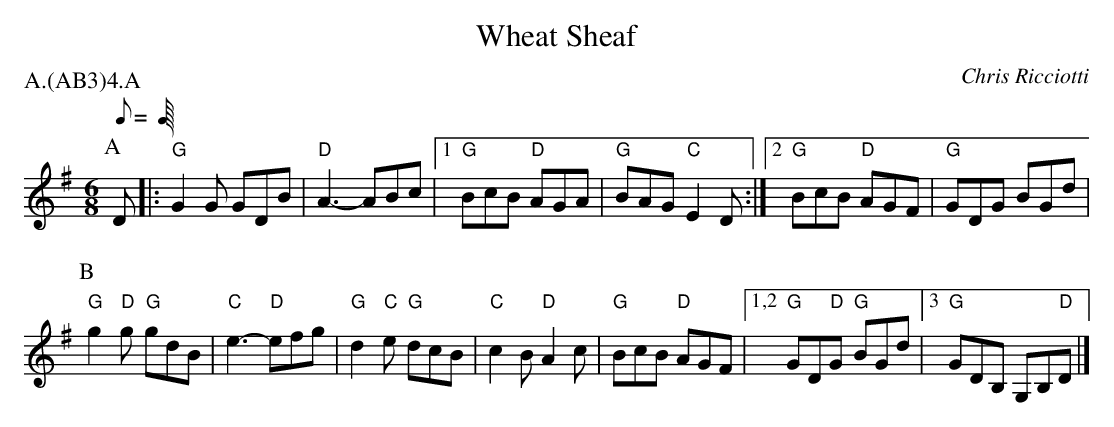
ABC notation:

X:1
T:Wheat Sheaf
M:6/8
L:1/8
C:Chris Ricciotti
P:A.(AB3)4.A
Q:C3=76
K:G
V:1     clef=treble
P:A
D |: "G"G2 G GDB | "D"A3- ABc |1 "G"BcB "D"AGA | "G"BAG "C"E2 D :|2\
"G"BcB "D"AGF | "G"GDG BGd |
P:B
"G"g2 "D"g "G"gdB | "C"e3- "D"efg | "G"d2 "C"e "G"dcB | "C"c2 B "D"A2 c |\
"G"BcB "D"AGF |[1,2 "G"GD"D"G "G"BGd |[3 "G"GDB, G,B,"D"D |]
